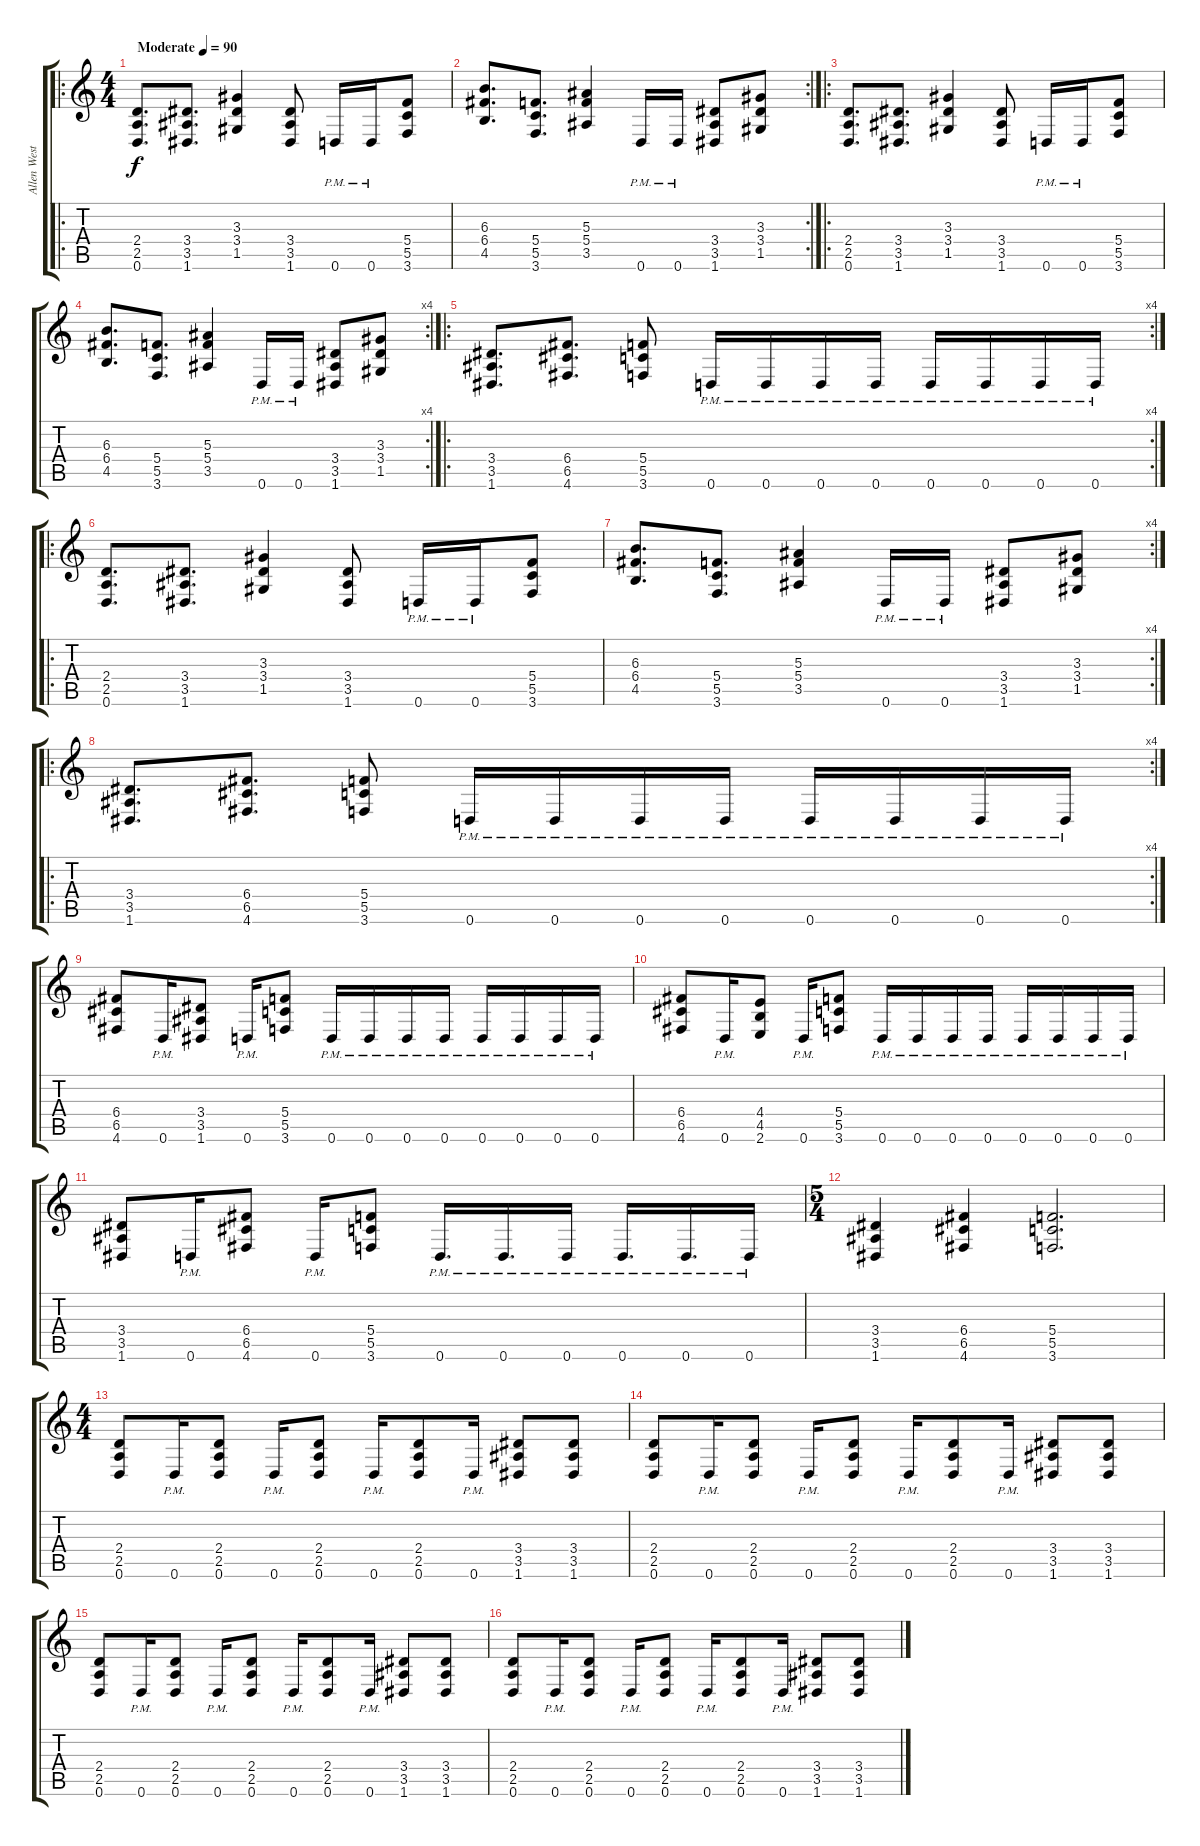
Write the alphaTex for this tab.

\track ("Allen West" "Allen West") {instrument distortionguitar}
\staff {score tabs}
\tuning (D4 A3 F3 C3 G2 D2) {hide}
\ro
\ts (4 4)
\tempo (90 "Moderate")
\clef g2
\ks c
(2.4 2.5 0.6).8{d dy f instrument distortionguitar} (3.4 3.5 1.6).8{d} (3.3 3.4 1.5).4 (3.4 3.5 1.6).8 0.6{pm}.16 0.6{pm}.16 (5.4 5.5 3.6).8 |
\rc 2
(6.3 6.4 4.5).8{d} (5.4 5.5 3.6).8{d} (5.3 5.4 3.5).4 0.6{pm}.16 0.6{pm}.16 (3.4 3.5 1.6).8 (3.3 3.4 1.5).8 |
\ro
(2.4 2.5 0.6).8{d} (3.4 3.5 1.6).8{d} (3.3 3.4 1.5).4 (3.4 3.5 1.6).8 0.6{pm}.16 0.6{pm}.16 (5.4 5.5 3.6).8 |
\rc 4
(6.3 6.4 4.5).8{d} (5.4 5.5 3.6).8{d} (5.3 5.4 3.5).4 0.6{pm}.16 0.6{pm}.16 (3.4 3.5 1.6).8 (3.3 3.4 1.5).8 |
\ro
\rc 4
(3.4 3.5 1.6).8{d} (6.4 6.5 4.6).8{d} (5.4 5.5 3.6).8 0.6{pm}.16 0.6{pm}.16 0.6{pm}.16 0.6{pm}.16 0.6{pm}.16 0.6{pm}.16 0.6{pm}.16 0.6{pm}.16 |
\ro
(2.4 2.5 0.6).8{d} (3.4 3.5 1.6).8{d} (3.3 3.4 1.5).4 (3.4 3.5 1.6).8 0.6{pm}.16 0.6{pm}.16 (5.4 5.5 3.6).8 |
\rc 4
(6.3 6.4 4.5).8{d} (5.4 5.5 3.6).8{d} (5.3 5.4 3.5).4 0.6{pm}.16 0.6{pm}.16 (3.4 3.5 1.6).8 (3.3 3.4 1.5).8 |
\ro
\rc 4
(3.4 3.5 1.6).8{d} (6.4 6.5 4.6).8{d} (5.4 5.5 3.6).8 0.6{pm}.16 0.6{pm}.16 0.6{pm}.16 0.6{pm}.16 0.6{pm}.16 0.6{pm}.16 0.6{pm}.16 0.6{pm}.16 |
(6.4 6.5 4.6).8 0.6{pm}.16 (3.4 3.5 1.6).8 0.6{pm}.16 (5.4 5.5 3.6).8 0.6{pm}.16 0.6{pm}.16 0.6{pm}.16 0.6{pm}.16 0.6{pm}.16 0.6{pm}.16 0.6{pm}.16 0.6{pm}.16 |
(6.4 6.5 4.6).8 0.6{pm}.16 (4.4 4.5 2.6).8 0.6{pm}.16 (5.4 5.5 3.6).8 0.6{pm}.16 0.6{pm}.16 0.6{pm}.16 0.6{pm}.16 0.6{pm}.16 0.6{pm}.16 0.6{pm}.16 0.6{pm}.16 |
(3.4 3.5 1.6).8 0.6{pm}.16 (6.4 6.5 4.6).8 0.6{pm}.16 (5.4 5.5 3.6).8 0.6{pm}.16{d} 0.6{pm}.16{d} 0.6{pm}.16 0.6{pm}.16{d} 0.6{pm}.16{d} 0.6{pm}.16 |
\ts (5 4)
(3.4 3.5 1.6).4 (6.4 6.5 4.6).4 (5.4 5.5 3.6).2{d} |
\ts (4 4)
(2.4 2.5 0.6).8 0.6{pm}.16 (2.4 2.5 0.6).8 0.6{pm}.16 (2.4 2.5 0.6).8 0.6{pm}.16 (2.4 2.5 0.6).8 0.6{pm}.16 (3.4 3.5 1.6).8 (3.4 3.5 1.6).8 |
(2.4 2.5 0.6).8 0.6{pm}.16 (2.4 2.5 0.6).8 0.6{pm}.16 (2.4 2.5 0.6).8 0.6{pm}.16 (2.4 2.5 0.6).8 0.6{pm}.16 (3.4 3.5 1.6).8 (3.4 3.5 1.6).8 |
(2.4 2.5 0.6).8 0.6{pm}.16 (2.4 2.5 0.6).8 0.6{pm}.16 (2.4 2.5 0.6).8 0.6{pm}.16 (2.4 2.5 0.6).8 0.6{pm}.16 (3.4 3.5 1.6).8 (3.4 3.5 1.6).8 |
(2.4 2.5 0.6).8 0.6{pm}.16 (2.4 2.5 0.6).8 0.6{pm}.16 (2.4 2.5 0.6).8 0.6{pm}.16 (2.4 2.5 0.6).8 0.6{pm}.16 (3.4 3.5 1.6).8 (3.4 3.5 1.6).8
